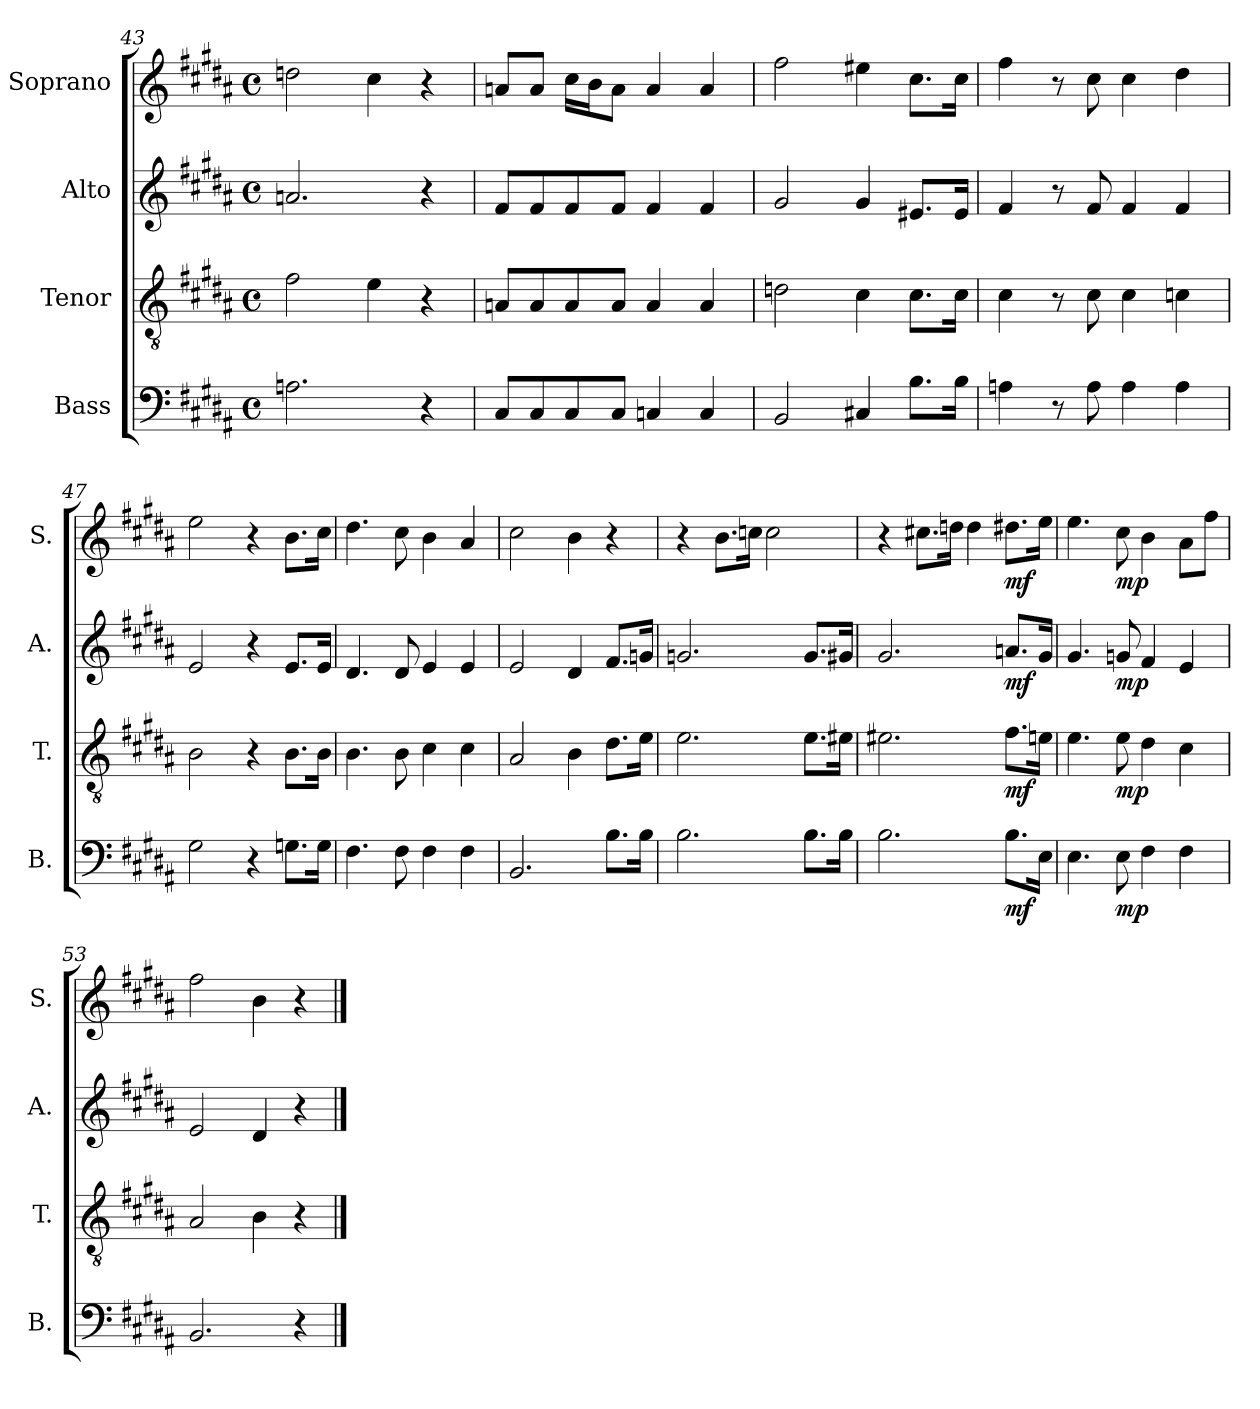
**kern	**dynam	**kern	**dynam	**kern	**dynam	**kern	**dynam
*part4	*part4	*part3	*part3	*part2	*part2	*part1	*part1
*staff4	*staff4	*staff3	*staff3	*staff2	*staff2	*staff1	*staff1
*I"Bass	*	*I"Tenor	*	*I"Alto	*	*I"Soprano	*
*I'B.	*	*I'T.	*	*I'A.	*	*I'S.	*
*clefF4	*	*clefGv2	*	*clefG2	*	*clefG2	*
*	*	*ITrd7c12	*	*	*	*	*
*k[f#c#g#d#a#]	*	*k[f#c#g#d#a#]	*	*k[f#c#g#d#a#]	*	*k[f#c#g#d#a#]	*
*B:	*	*B:	*	*B:	*	*B:	*
*M4/4	*	*M4/4	*	*M4/4	*	*M4/4	*
*met(c)	*	*met(c)	*	*met(c)	*	*met(c)	*
=43	=43	=43	=43	=43	=43	=43	=43
2.Ani\	.	2F#i\	.	2.ani/	.	2ddni\	.
.	.	4Ei\	.	.	.	4cc#i\	.
4r	.	4r	.	4r	.	4r	.
=44	=44	=44	=44	=44	=44	=44	=44
8C#i/L	.	8AAni/L	.	8f#i/L	.	8ani/L	.
8C#i/	.	8AAi/	.	8f#i/	.	8ai/J	.
8C#i/	.	8AAi/	.	8f#i/	.	16cc#i\LL	.
.	.	.	.	.	.	16bi\J	.
8C#i/J	.	8AAi/J	.	8f#i/J	.	8ai\J	.
4Cni/	.	4AAi/	.	4f#i/	.	4ai/	.
4Ci/	.	4AAi/	.	4f#i/	.	4ai/	.
=45	=45	=45	=45	=45	=45	=45	=45
2BBi/	.	2Dni\	.	2g#i/	.	2ff#i\	.
4C#Xi/	.	4C#i\	.	4g#i/	.	4ee#Xi\	.
8.Bi\L	.	8.C#i\L	.	8.e#Xi/L	.	8.cc#i\L	.
16Bi\Jk	.	16C#i\Jk	.	16e#i/Jk	.	16cc#i\Jk	.
=46	=46	=46	=46	=46	=46	=46	=46
4Ani\	.	4C#i\	.	4f#i/	.	4ff#i\	.
8r	.	8r	.	8r	.	8r	.
8Ai\	.	8C#i\	.	8f#i/	.	8cc#i\	.
4Ai\	.	4C#i\	.	4f#i/	.	4cc#i\	.
4Ai\	.	4Cni\	.	4f#i/	.	4dd#i\	.
=47	=47	=47	=47	=47	=47	=47	=47
2G#i\	.	2BBi\	.	2ei/	.	2eei\	.
4r	.	4r	.	4r	.	4r	.
8.Gni\L	.	8.BBi\L	.	8.ei/L	.	8.bi\L	.
16Gi\Jk	.	16BBi\Jk	.	16ei/Jk	.	16cc#i\Jk	.
!!LO:LB:g=z
=48	=48	=48	=48	=48	=48	=48	=48
4.F#i\	.	4.BBi\	.	4.d#i/	.	4.dd#i\	.
8F#i\	.	8BBi\	.	8d#i/	.	8cc#i\	.
4F#i\	.	4C#i\	.	4ei/	.	4bi\	.
4F#i\	.	4C#i\	.	4ei/	.	4a#i/	.
=49	=49	=49	=49	=49	=49	=49	=49
2.BBi/	.	2AA#i/	.	2ei/	.	2cc#i\	.
.	.	4BBi\	.	4d#i/	.	4bi\	.
8.Bi\L	.	8.D#i\L	.	8.f#i/L	.	4r	.
16Bi\Jk	.	16Ei\Jk	.	16gni/Jk	.	.	.
=50	=50	=50	=50	=50	=50	=50	=50
2.Bi\	.	2.Ei\	.	2.gni/	.	4r	.
.	.	.	.	.	.	8.bi\L	.
.	.	.	.	.	.	16ccni\Jk	.
.	.	.	.	.	.	2cci\	.
8.Bi\L	.	8.Ei\L	.	8.gi/L	.	.	.
16Bi\Jk	.	16E#Xi\Jk	.	16g#Xi/Jk	.	.	.
=51	=51	=51	=51	=51	=51	=51	=51
2.Bi\	.	2.E#Xi\	.	2.g#i/	.	4r	.
.	.	.	.	.	.	8.cc#Xi\L	.
.	.	.	.	.	.	16ddni\Jk	.
.	.	.	.	.	.	4ddi\	.
8.Bi\L	mf	8.F#i\L	mf	8.ani/L	mf	8.dd#Xi\L	mf
16Ei\Jk	.	16Eni\Jk	.	16g#i/Jk	.	16eei\Jk	.
=52	=52	=52	=52	=52	=52	=52	=52
4.Ei\	.	4.Ei\	.	4.g#i/	.	4.eei\	.
8Ei\	mp	8Ei\	mp	8gni/	mp	8cc#i\	mp
4F#i\	.	4D#i\	.	4f#i/	.	4bi\	.
4F#i\	.	4C#i\	.	4ei/	.	8a#i\L	.
.	.	.	.	.	.	8ff#i\J	.
=53	=53	=53	=53	=53	=53	=53	=53
2.BBi/	.	2AA#i/	.	2ei/	.	2ff#i\	.
.	.	4BBi\	.	4d#i/	.	4bi\	.
4r	.	4r	.	4r	.	4r	.
==	==	==	==	==	==	==	==
*-	*-	*-	*-	*-	*-	*-	*-
